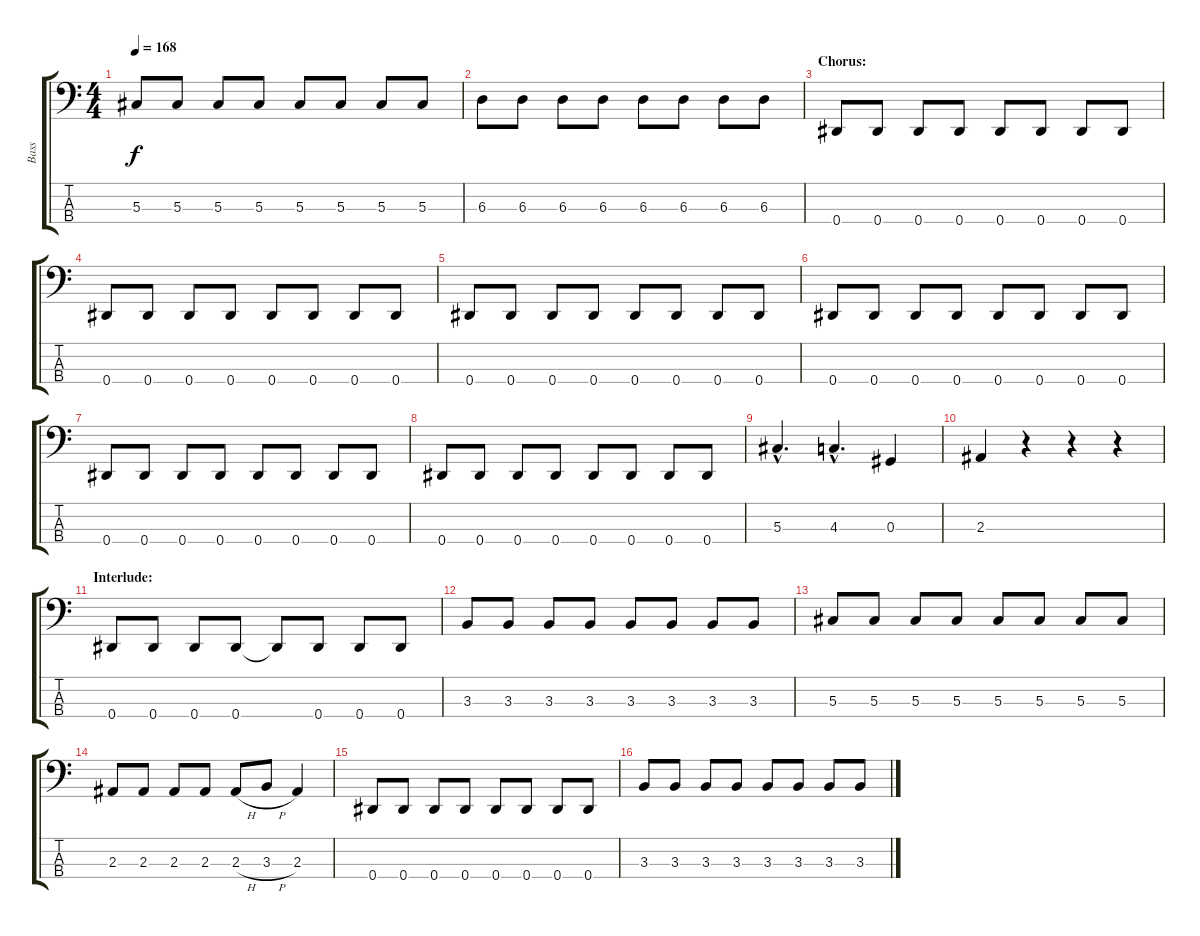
\track ("Bass" "Bass") {instrument electricbasspick}
\staff {score tabs}
\tuning (Gb2 Db2 Ab1 Eb1) {hide}
\ts (4 4)
\tempo 168
\clef f4
\ks c
5.3.8{dy f} 5.3.8 5.3.8 5.3.8 5.3.8 5.3.8 5.3.8 5.3.8 |
6.3.8 6.3.8 6.3.8 6.3.8 6.3.8 6.3.8 6.3.8 6.3.8 |
\section ("" "Chorus:")
0.4.8 0.4.8 0.4.8 0.4.8 0.4.8 0.4.8 0.4.8 0.4.8 |
0.4.8 0.4.8 0.4.8 0.4.8 0.4.8 0.4.8 0.4.8 0.4.8 |
0.4.8 0.4.8 0.4.8 0.4.8 0.4.8 0.4.8 0.4.8 0.4.8 |
0.4.8 0.4.8 0.4.8 0.4.8 0.4.8 0.4.8 0.4.8 0.4.8 |
0.4.8 0.4.8 0.4.8 0.4.8 0.4.8 0.4.8 0.4.8 0.4.8 |
0.4.8 0.4.8 0.4.8 0.4.8 0.4.8 0.4.8 0.4.8 0.4.8 |
5.3{hac}.4{d} 4.3{hac}.4{d} 0.3.4 |
2.3.4 r.4 r.4 r.4 |
\section ("" "Interlude:")
0.4.8 0.4.8 0.4.8 0.4.8 0.4{t}.8 0.4.8 0.4.8 0.4.8 |
3.3.8 3.3.8 3.3.8 3.3.8 3.3.8 3.3.8 3.3.8 3.3.8 |
5.3.8 5.3.8 5.3.8 5.3.8 5.3.8 5.3.8 5.3.8 5.3.8 |
2.3.8 2.3.8 2.3.8 2.3.8 2.3{h}.8 3.3{h}.8 2.3.4 |
0.4.8 0.4.8 0.4.8 0.4.8 0.4.8 0.4.8 0.4.8 0.4.8 |
3.3.8 3.3.8 3.3.8 3.3.8 3.3.8 3.3.8 3.3.8 3.3.8
